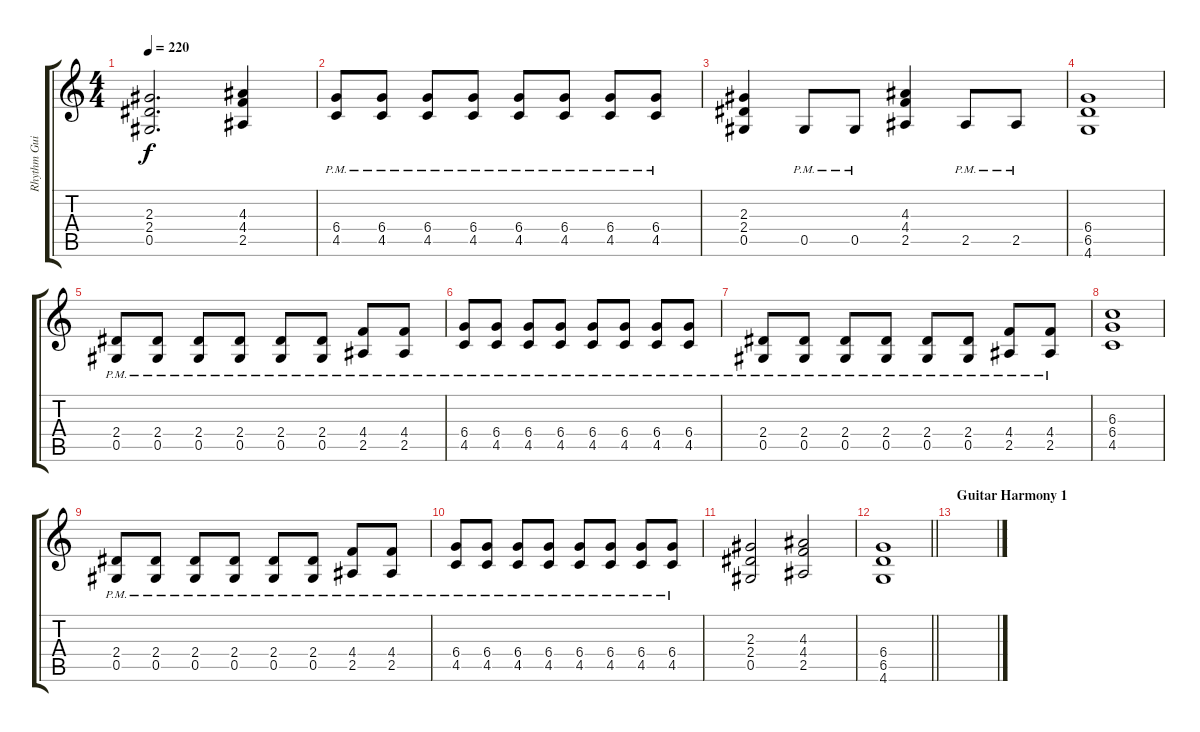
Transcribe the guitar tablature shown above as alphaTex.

\track ("Rhythm Guitar 2" "Rhythm Gui") {instrument overdrivenguitar}
\staff {score tabs}
\tuning (Eb4 Bb3 Gb3 Db3 Ab2 Eb2) {hide}
\ts (4 4)
\tempo 220
\clef g2
\ks c
(2.3 2.4 0.5).2{d dy f} (4.3 4.4 2.5).4 |
(6.4{pm} 4.5{pm}).8 (6.4{pm} 4.5{pm}).8 (6.4{pm} 4.5{pm}).8 (6.4{pm} 4.5{pm}).8 (6.4{pm} 4.5{pm}).8 (6.4{pm} 4.5{pm}).8 (6.4{pm} 4.5{pm}).8 (6.4{pm} 4.5{pm}).8 |
(2.3 2.4 0.5).4 0.5{pm}.8 0.5{pm}.8 (4.3 4.4 2.5).4 2.5{pm}.8 2.5{pm}.8 |
(6.4 6.5 4.6).1 |
(2.4{pm} 0.5{pm}).8 (2.4{pm} 0.5{pm}).8 (2.4{pm} 0.5{pm}).8 (2.4{pm} 0.5{pm}).8 (2.4{pm} 0.5{pm}).8 (2.4{pm} 0.5{pm}).8 (4.4{pm} 2.5{pm}).8 (4.4{pm} 2.5{pm}).8 |
(6.4{pm} 4.5{pm}).8 (6.4{pm} 4.5{pm}).8 (6.4{pm} 4.5{pm}).8 (6.4{pm} 4.5{pm}).8 (6.4{pm} 4.5{pm}).8 (6.4{pm} 4.5{pm}).8 (6.4{pm} 4.5{pm}).8 (6.4{pm} 4.5{pm}).8 |
(2.4{pm} 0.5{pm}).8 (2.4{pm} 0.5{pm}).8 (2.4{pm} 0.5{pm}).8 (2.4{pm} 0.5{pm}).8 (2.4{pm} 0.5{pm}).8 (2.4{pm} 0.5{pm}).8 (4.4{pm} 2.5{pm}).8 (4.4{pm} 2.5{pm}).8 |
(6.3 6.4 4.5).1 |
(2.4{pm} 0.5{pm}).8 (2.4{pm} 0.5{pm}).8 (2.4{pm} 0.5{pm}).8 (2.4{pm} 0.5{pm}).8 (2.4{pm} 0.5{pm}).8 (2.4{pm} 0.5{pm}).8 (4.4{pm} 2.5{pm}).8 (4.4{pm} 2.5{pm}).8 |
(6.4{pm} 4.5{pm}).8 (6.4{pm} 4.5{pm}).8 (6.4{pm} 4.5{pm}).8 (6.4{pm} 4.5{pm}).8 (6.4{pm} 4.5{pm}).8 (6.4{pm} 4.5{pm}).8 (6.4{pm} 4.5{pm}).8 (6.4{pm} 4.5{pm}).8 |
(2.3 2.4 0.5).2 (4.3 4.4 2.5).2 |
\barLineRight lightlight
(6.4 6.5 4.6).1 |
\section ("" "Guitar Harmony 1")
